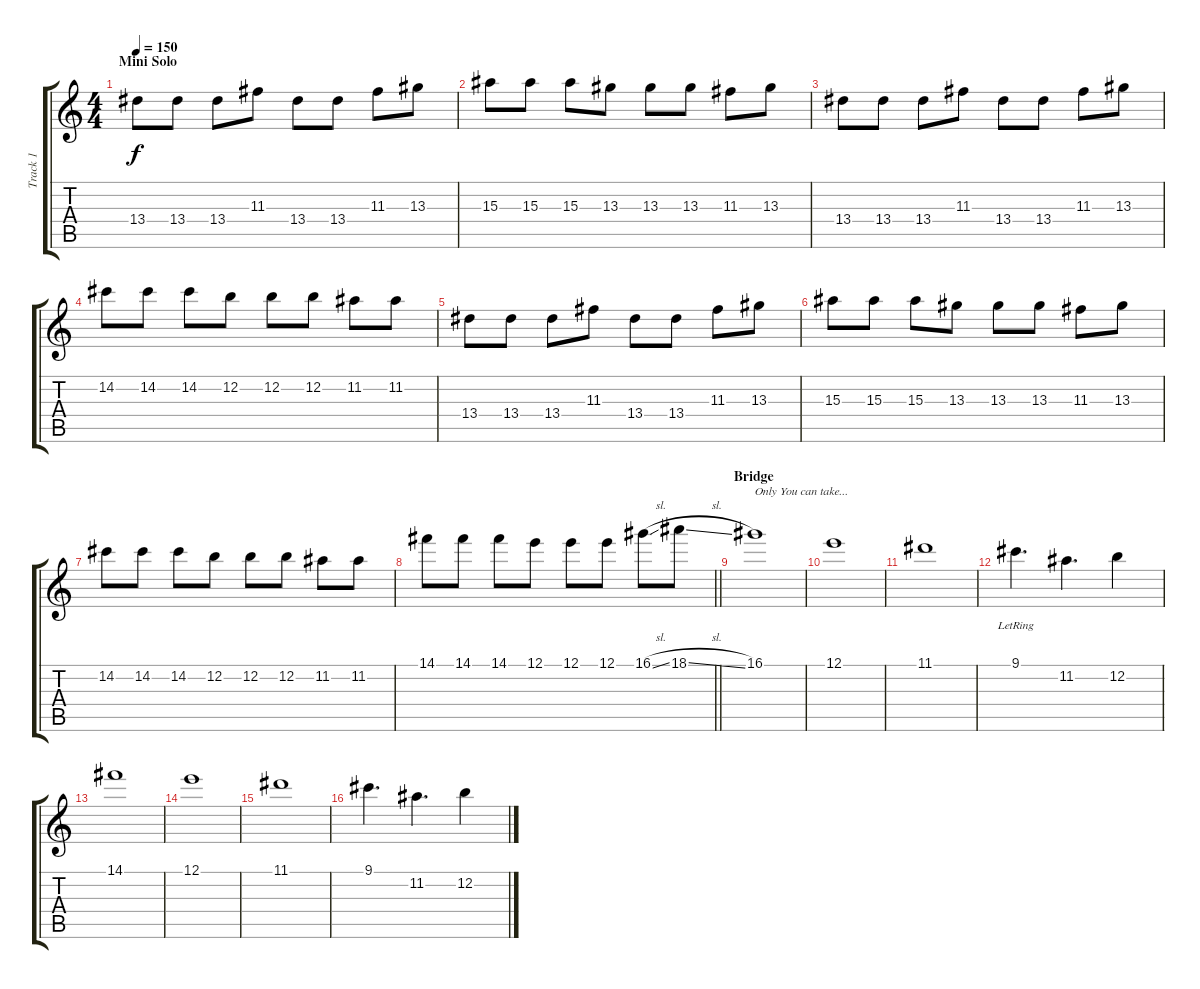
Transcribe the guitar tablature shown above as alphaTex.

\track ("Track 1" "Track 1") {instrument overdrivenguitar}
\staff {score tabs}
\tuning (E4 B3 G3 D3 A2 E2) {hide}
\ts (4 4)
\section ("" "Mini Solo")
\tempo 150
\clef g2
\ks c
13.4.8{dy f} 13.4.8 13.4.8 11.3.8 13.4.8 13.4.8 11.3.8 13.3.8 |
15.3.8 15.3.8 15.3.8 13.3.8 13.3.8 13.3.8 11.3.8 13.3.8 |
13.4.8 13.4.8 13.4.8 11.3.8 13.4.8 13.4.8 11.3.8 13.3.8 |
14.2.8 14.2.8 14.2.8 12.2.8 12.2.8 12.2.8 11.2.8 11.2.8 |
13.4.8 13.4.8 13.4.8 11.3.8 13.4.8 13.4.8 11.3.8 13.3.8 |
15.3.8 15.3.8 15.3.8 13.3.8 13.3.8 13.3.8 11.3.8 13.3.8 |
14.2.8 14.2.8 14.2.8 12.2.8 12.2.8 12.2.8 11.2.8 11.2.8 |
\barLineRight lightlight
14.1.8 14.1.8 14.1.8 12.1.8 12.1.8 12.1.8 16.1{sl}.8 18.1{sl}.8 |
\section ("" "Bridge")
16.1.1{txt "Only You can take..."} |
12.1.1{volume 7} |
11.1.1 |
9.1{lr}.4{d} 11.2.4{d} 12.2.4 |
14.1.1 |
12.1.1 |
11.1.1 |
9.1.4{d} 11.2.4{d} 12.2.4
